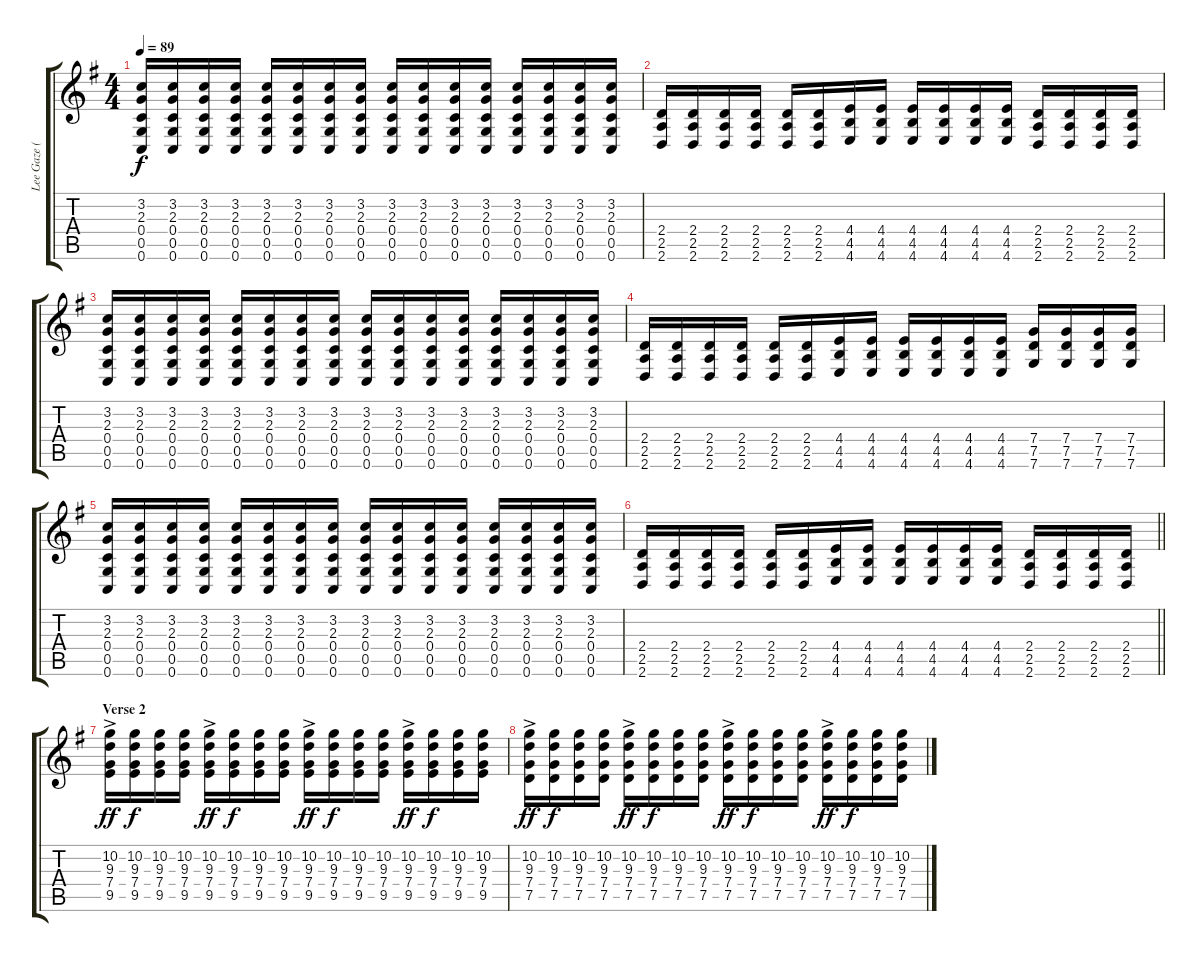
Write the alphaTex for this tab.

\track ("Lee Gaze (Lead)" "Lee Gaze (") {instrument acousticguitarsteel}
\staff {score tabs}
\tuning (D4 A3 F3 C3 G2 C2) {hide}
\ts (4 4)
\tempo 89
\clef g2
\ks g
(3.2 2.3 0.4 0.5 0.6).16{dy f} (3.2 2.3 0.4 0.5 0.6).16 (3.2 2.3 0.4 0.5 0.6).16 (3.2 2.3 0.4 0.5 0.6).16 (3.2 2.3 0.4 0.5 0.6).16 (3.2 2.3 0.4 0.5 0.6).16 (3.2 2.3 0.4 0.5 0.6).16 (3.2 2.3 0.4 0.5 0.6).16 (3.2 2.3 0.4 0.5 0.6).16 (3.2 2.3 0.4 0.5 0.6).16 (3.2 2.3 0.4 0.5 0.6).16 (3.2 2.3 0.4 0.5 0.6).16 (3.2 2.3 0.4 0.5 0.6).16 (3.2 2.3 0.4 0.5 0.6).16 (3.2 2.3 0.4 0.5 0.6).16 (3.2 2.3 0.4 0.5 0.6).16 |
(2.4 2.5 2.6).16 (2.4 2.5 2.6).16 (2.4 2.5 2.6).16 (2.4 2.5 2.6).16 (2.4 2.5 2.6).16 (2.4 2.5 2.6).16 (4.4 4.5 4.6).16 (4.4 4.5 4.6).16 (4.4 4.5 4.6).16 (4.4 4.5 4.6).16 (4.4 4.5 4.6).16 (4.4 4.5 4.6).16 (2.4 2.5 2.6).16 (2.4 2.5 2.6).16 (2.4 2.5 2.6).16 (2.4 2.5 2.6).16 |
(3.2 2.3 0.4 0.5 0.6).16 (3.2 2.3 0.4 0.5 0.6).16 (3.2 2.3 0.4 0.5 0.6).16 (3.2 2.3 0.4 0.5 0.6).16 (3.2 2.3 0.4 0.5 0.6).16 (3.2 2.3 0.4 0.5 0.6).16 (3.2 2.3 0.4 0.5 0.6).16 (3.2 2.3 0.4 0.5 0.6).16 (3.2 2.3 0.4 0.5 0.6).16 (3.2 2.3 0.4 0.5 0.6).16 (3.2 2.3 0.4 0.5 0.6).16 (3.2 2.3 0.4 0.5 0.6).16 (3.2 2.3 0.4 0.5 0.6).16 (3.2 2.3 0.4 0.5 0.6).16 (3.2 2.3 0.4 0.5 0.6).16 (3.2 2.3 0.4 0.5 0.6).16 |
(2.4 2.5 2.6).16 (2.4 2.5 2.6).16 (2.4 2.5 2.6).16 (2.4 2.5 2.6).16 (2.4 2.5 2.6).16 (2.4 2.5 2.6).16 (4.4 4.5 4.6).16 (4.4 4.5 4.6).16 (4.4 4.5 4.6).16 (4.4 4.5 4.6).16 (4.4 4.5 4.6).16 (4.4 4.5 4.6).16 (7.4 7.5 7.6).16 (7.4 7.5 7.6).16 (7.4 7.5 7.6).16 (7.4 7.5 7.6).16 |
(3.2 2.3 0.4 0.5 0.6).16 (3.2 2.3 0.4 0.5 0.6).16 (3.2 2.3 0.4 0.5 0.6).16 (3.2 2.3 0.4 0.5 0.6).16 (3.2 2.3 0.4 0.5 0.6).16 (3.2 2.3 0.4 0.5 0.6).16 (3.2 2.3 0.4 0.5 0.6).16 (3.2 2.3 0.4 0.5 0.6).16 (3.2 2.3 0.4 0.5 0.6).16 (3.2 2.3 0.4 0.5 0.6).16 (3.2 2.3 0.4 0.5 0.6).16 (3.2 2.3 0.4 0.5 0.6).16 (3.2 2.3 0.4 0.5 0.6).16 (3.2 2.3 0.4 0.5 0.6).16 (3.2 2.3 0.4 0.5 0.6).16 (3.2 2.3 0.4 0.5 0.6).16 |
\barLineRight lightlight
(2.4 2.5 2.6).16 (2.4 2.5 2.6).16 (2.4 2.5 2.6).16 (2.4 2.5 2.6).16 (2.4 2.5 2.6).16 (2.4 2.5 2.6).16 (4.4 4.5 4.6).16 (4.4 4.5 4.6).16 (4.4 4.5 4.6).16 (4.4 4.5 4.6).16 (4.4 4.5 4.6).16 (4.4 4.5 4.6).16 (2.4 2.5 2.6).16 (2.4 2.5 2.6).16 (2.4 2.5 2.6).16 (2.4 2.5 2.6).16 |
\section ("" "Verse 2")
(10.2{ac} 9.3{ac} 7.4{ac} 9.5{ac}).16{dy ff} (10.2 9.3 7.4 9.5).16{dy f} (10.2 9.3 7.4 9.5).16 (10.2 9.3 7.4 9.5).16 (10.2{ac} 9.3{ac} 7.4{ac} 9.5{ac}).16{dy ff} (10.2 9.3 7.4 9.5).16{dy f} (10.2 9.3 7.4 9.5).16 (10.2 9.3 7.4 9.5).16 (10.2{ac} 9.3{ac} 7.4{ac} 9.5{ac}).16{dy ff} (10.2 9.3 7.4 9.5).16{dy f} (10.2 9.3 7.4 9.5).16 (10.2 9.3 7.4 9.5).16 (10.2{ac} 9.3{ac} 7.4{ac} 9.5{ac}).16{dy ff} (10.2 9.3 7.4 9.5).16{dy f} (10.2 9.3 7.4 9.5).16 (10.2 9.3 7.4 9.5).16 |
(10.2{ac} 9.3{ac} 7.4{ac} 7.5{ac}).16{dy ff} (10.2 9.3 7.4 7.5).16{dy f} (10.2 9.3 7.4 7.5).16 (10.2 9.3 7.4 7.5).16 (10.2{ac} 9.3{ac} 7.4{ac} 7.5{ac}).16{dy ff} (10.2 9.3 7.4 7.5).16{dy f} (10.2 9.3 7.4 7.5).16 (10.2 9.3 7.4 7.5).16 (10.2{ac} 9.3{ac} 7.4{ac} 7.5{ac}).16{dy ff} (10.2 9.3 7.4 7.5).16{dy f} (10.2 9.3 7.4 7.5).16 (10.2 9.3 7.4 7.5).16 (10.2{ac} 9.3{ac} 7.4{ac} 7.5{ac}).16{dy ff} (10.2 9.3 7.4 7.5).16{dy f} (10.2 9.3 7.4 7.5).16 (10.2 9.3 7.4 7.5).16
